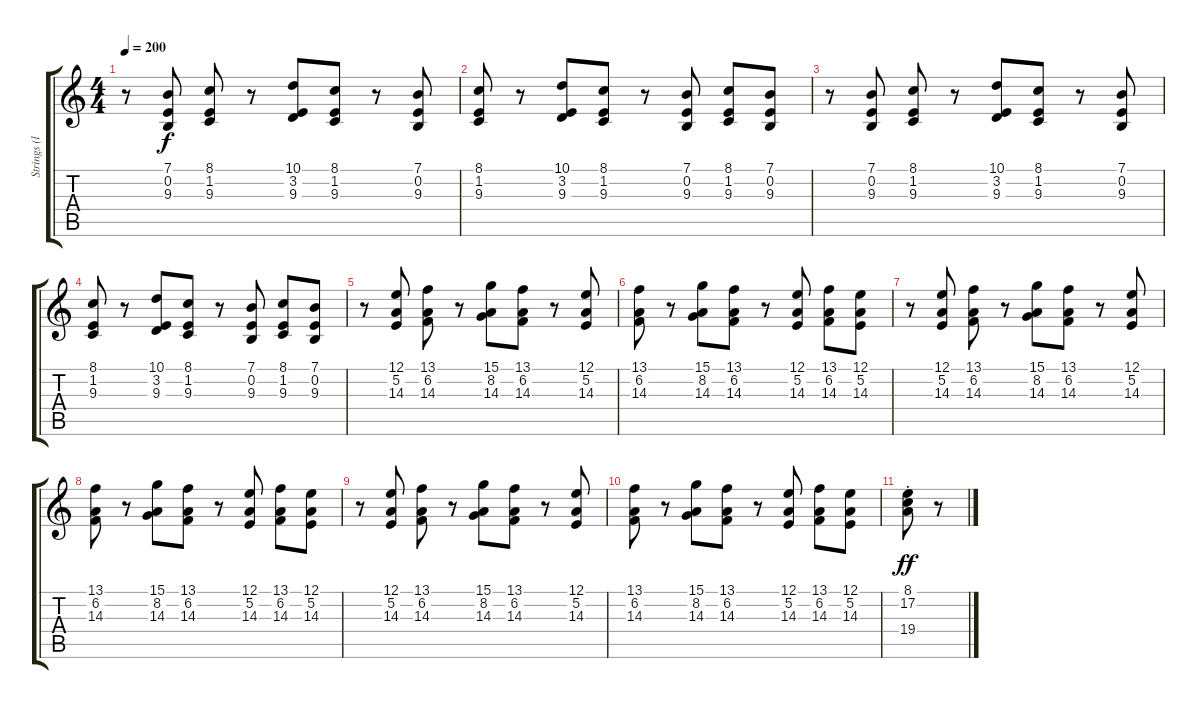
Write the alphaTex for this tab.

\track ("Strings (left)" "Strings (l") {instrument tremolostrings}
\staff {score tabs}
\tuning (E4 B3 G3 D3 A2 E2) {hide}
\ts (4 4)
\tempo 200
\clef g2
\ks c
r.8{dy f} (7.1 0.2 9.3).8 (8.1 1.2 9.3).8 r.8 (10.1 3.2 9.3).8 (8.1 1.2 9.3).8 r.8 (7.1 0.2 9.3).8 |
(8.1 1.2 9.3).8 r.8 (10.1 3.2 9.3).8 (8.1 1.2 9.3).8 r.8 (7.1 0.2 9.3).8 (8.1 1.2 9.3).8 (7.1 0.2 9.3).8 |
r.8 (7.1 0.2 9.3).8 (8.1 1.2 9.3).8 r.8 (10.1 3.2 9.3).8 (8.1 1.2 9.3).8 r.8 (7.1 0.2 9.3).8 |
(8.1 1.2 9.3).8 r.8 (10.1 3.2 9.3).8 (8.1 1.2 9.3).8 r.8 (7.1 0.2 9.3).8 (8.1 1.2 9.3).8 (7.1 0.2 9.3).8 |
r.8 (12.1 5.2 14.3).8 (13.1 6.2 14.3).8 r.8 (15.1 8.2 14.3).8 (13.1 6.2 14.3).8 r.8 (12.1 5.2 14.3).8 |
(13.1 6.2 14.3).8 r.8 (15.1 8.2 14.3).8 (13.1 6.2 14.3).8 r.8 (12.1 5.2 14.3).8 (13.1 6.2 14.3).8 (12.1 5.2 14.3).8 |
r.8 (12.1 5.2 14.3).8 (13.1 6.2 14.3).8 r.8 (15.1 8.2 14.3).8 (13.1 6.2 14.3).8 r.8 (12.1 5.2 14.3).8 |
(13.1 6.2 14.3).8 r.8 (15.1 8.2 14.3).8 (13.1 6.2 14.3).8 r.8 (12.1 5.2 14.3).8 (13.1 6.2 14.3).8 (12.1 5.2 14.3).8 |
r.8 (12.1 5.2 14.3).8 (13.1 6.2 14.3).8 r.8 (15.1 8.2 14.3).8 (13.1 6.2 14.3).8 r.8 (12.1 5.2 14.3).8 |
(13.1 6.2 14.3).8 r.8 (15.1 8.2 14.3).8 (13.1 6.2 14.3).8 r.8 (12.1 5.2 14.3).8 (13.1 6.2 14.3).8 (12.1 5.2 14.3).8 |
(8.1{st} 17.2{st} 19.4{st}).8{dy ff} r.8
